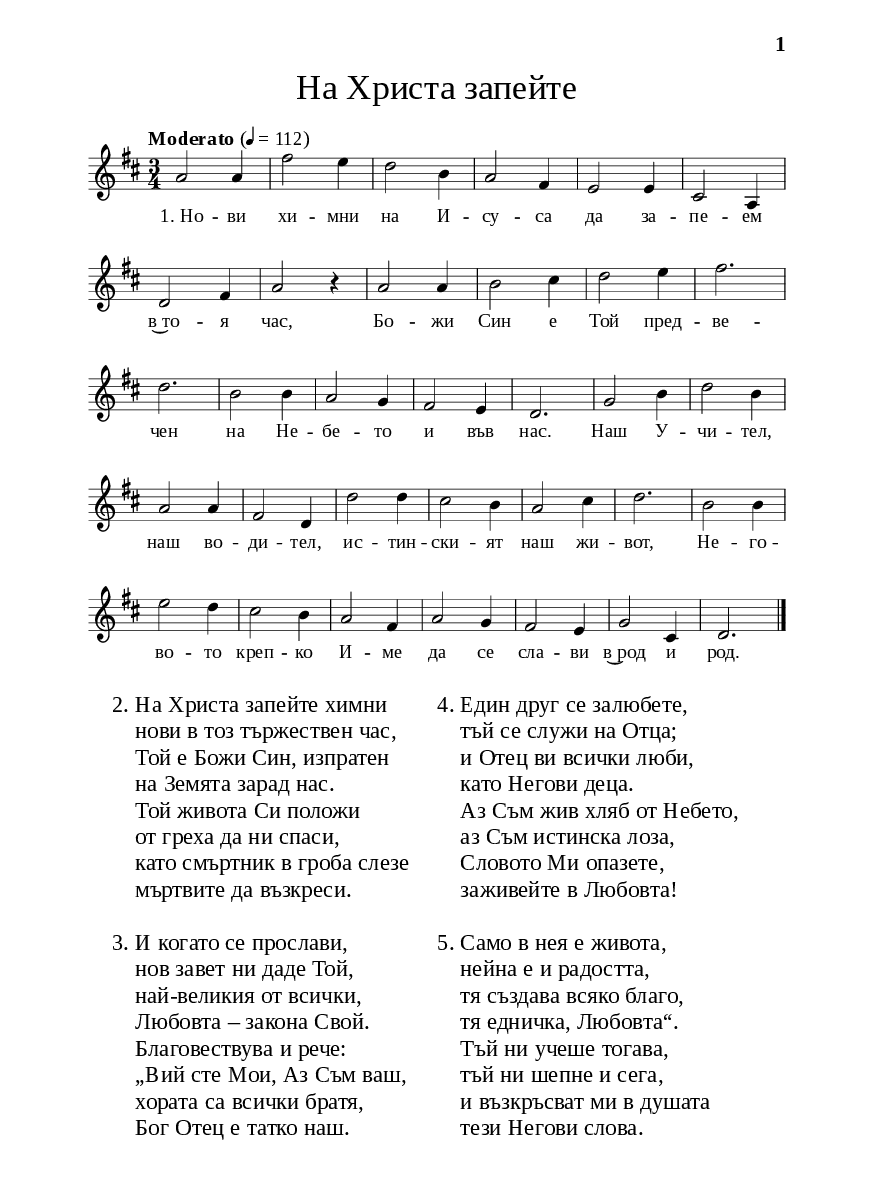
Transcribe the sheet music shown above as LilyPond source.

\version "2.24.3"

% include paper part and global functions
\include "include/globals.ily"

\bookpart {
  \label #'ref060
  \tocItem \markup "На Христа запейте "
  \include "include/bookpart-paper.ily"
  \score {
    \include "include/score-layout.ily"

    \new Voice \absolute  {
      \clef treble
      \key d \major
      \time 3/4
      \tempoFunc "Moderato" 4 "112"
      \autoBeamOff


      a'2 a'4| fis''2 e''4| d''2 b'4 | a'2 fis'4 | e'2 e'4 | cis'2 a4 | \break

      d'2 fis'4 | a'2 r4| a'2 a'4| b'2 cis''4 | d''2 e''4| fis''2.| \break

      d''2. |  b'2 b'4| a'2 g'4 | fis'2 e'4 | d'2. | g'2 b'4 | d''2 b'4| \break

      a'2 a'4 | fis'2 d'4 | d''2 d''4 | cis''2 b'4 | a'2 cis''4 | d''2. | b'2 b'4 |  \break

      e''2 d''4 | cis''2 b'4 | a'2 fis'4 | a'2 g'4 | fis'2 e'4 | g'2 cis'4| d'2. | \bar "|." \break
    }

    \addlyrics {
      "1. Но" -- ви хи -- мни на И -- су -- са да за -- пе -- ем
      в~то -- я час, Бо -- жи Син е Той пред -- ве --
      чен на Не -- бе -- то и във нас.  Наш У -- чи -- тел,
      наш во -- ди -- тел, ис -- тин -- ски -- ят наш жи -- вот, Не -- го --
      во -- то креп -- ко И -- ме да се сла -- ви в~род и род.
    }

    \header {
      title = \titleFunc #'ref_desc_2 "На Христа запейте" "Na Hrista zapejte"
    }

    \midi{}

  } % score

  \markup \empty-one

  \markup \abs-fontsize #11 {
    \hspace #3
    \override #`(baseline-skip . ,bgCoupletBaselineSkip)
    \column {
      \line {   2.  На Христа запейте химни  }

      \line {   "   " нови в тоз тържествен час, }

      \line {   "   " Той е Божи Син, изпратен }

      \line {   "   " на Земята зарад нас. }

      \line {   "   " Той живота Си положи }

      \line {   "   " от греха да ни спаси, }

      \line {   "   " като смъртник в гроба слезе }

      \line {   "   " мъртвите да възкреси. }
      \line {   "   "}

      \line {   3.  И когато се прослави, }

      \line {   "   " нов завет ни даде Той, }

      \line {   "   " най-великия от всички, }

      \line {   "   " Любовта – закона Свой. }

      \line {   "   " Благовествува и рече: }

      \line {   "   " „Вий сте Мои, Aз Съм ваш, }

      \line {   "   " хората са всички братя, }

      \line {   "   " Бог Отец е татко наш. }

    }

    \hspace #3
    \override #`(baseline-skip . ,bgCoupletBaselineSkip)
    \column {


      \line {  4.  Един друг се залюбете, }

      \line {   "   " тъй се служи на Отца; }

      \line {   "   " и Отец ви всички люби, }

      \line {   "   " като Негови деца. }

      \line {   "   " Аз Съм жив хляб от Небето, }

      \line {   "   " аз Съм истинска лоза, }

      \line {   "   " Словото Ми опазете, }

      \line {   "   " заживейте в Любовта! }
      \line {   "   "}

      \line {   5.  Само в нея е живота, }

      \line {   "   " нейна е и радостта, }

      \line {   "   " тя създава всяко благо, }

      \line {   "   " тя едничка, Любовта“. }

      \line {   "   " Тъй ни учеше тогава,  }

      \line {   "   " тъй ни шепне и сега, }

      \line {   "   " и възкръсват ми в душата }

      \line {   "   " тези Негови слова. }


    }

  } % markup


} % bookpart
